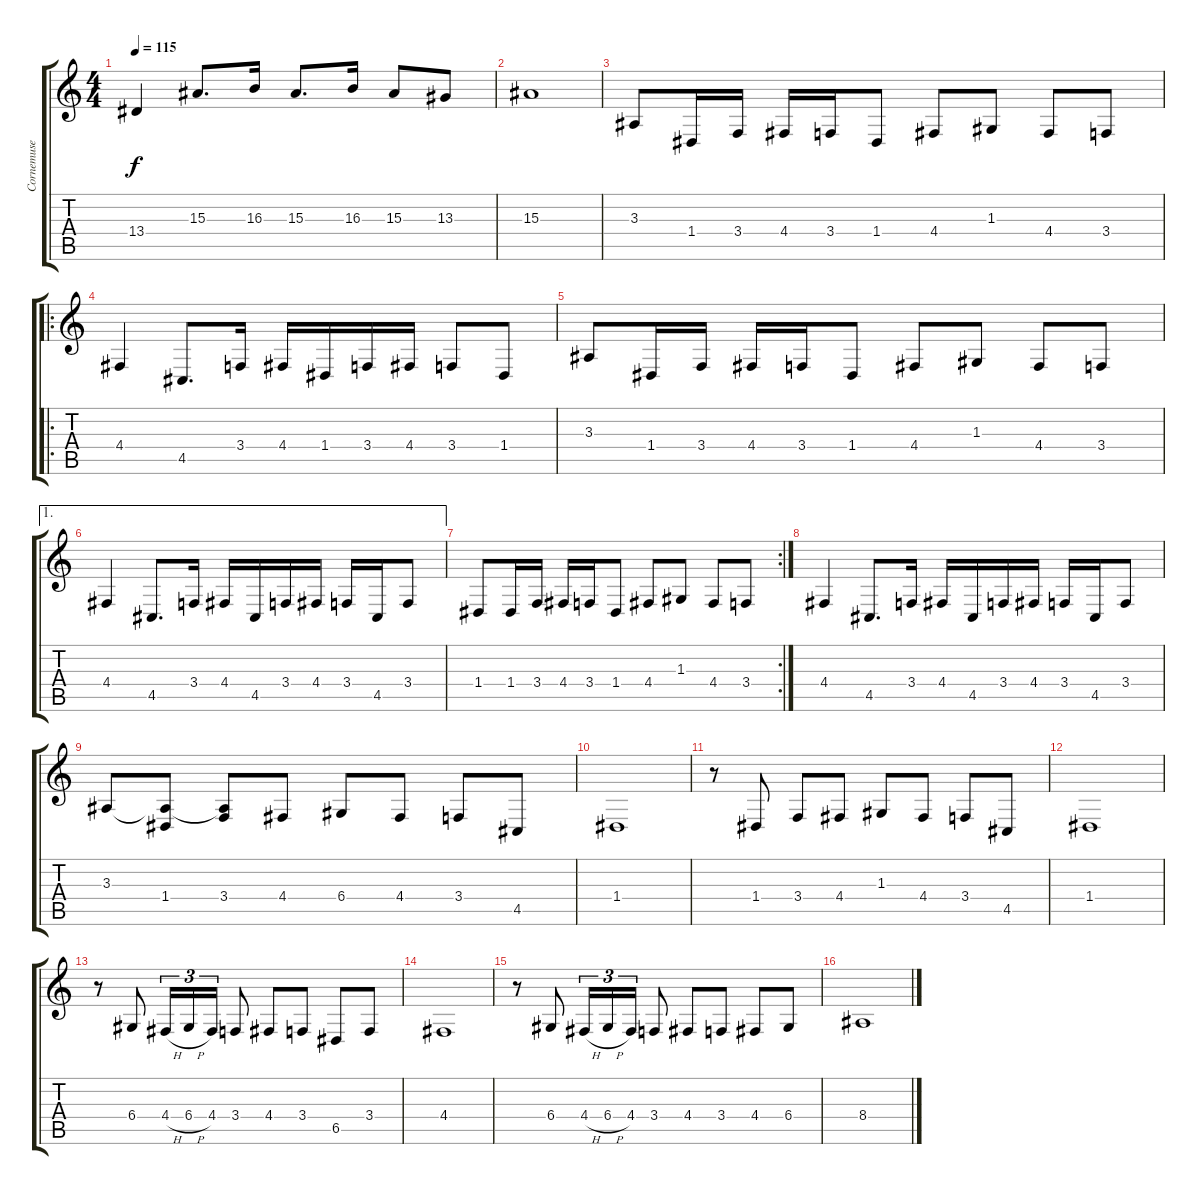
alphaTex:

\track ("Cornemuse" "Cornemuse") {instrument bagpipe}
\staff {score tabs}
\tuning (E4 B3 G3 D3 A2 E2) {hide}
\ts (4 4)
\tempo 115
\clef g2
\ks c
13.4.4{dy f} 15.3.8{d} 16.3.16 15.3.8{d} 16.3.16 15.3.8 13.3.8 |
15.3.1 |
3.3.8 1.4.16 3.4.16 4.4.16 3.4.16 1.4.8 4.4.8 1.3.8 4.4.8 3.4.8 |
\ro
4.4.4 4.5.8{d} 3.4.16 4.4.16 1.4.16 3.4.16 4.4.16 3.4.8 1.4.8 |
3.3.8 1.4.16 3.4.16 4.4.16 3.4.16 1.4.8 4.4.8 1.3.8 4.4.8 3.4.8 |
\ae 1
4.4.4 4.5.8{d} 3.4.16 4.4.16 4.5.16 3.4.16 4.4.16 3.4.16 4.5.16 3.4.8 |
\rc 2
1.4.8 1.4.16 3.4.16 4.4.16 3.4.16 1.4.8 4.4.8 1.3.8 4.4.8 3.4.8 |
4.4.4 4.5.8{d} 3.4.16 4.4.16 4.5.16 3.4.16 4.4.16 3.4.16 4.5.16 3.4.8 |
3.3.8 (3.3{t} 1.4).8 (3.3{t} 3.4).8 4.4.8 6.4.8 4.4.8 3.4.8 4.5.8 |
1.4.1 |
r.8 1.4.8 3.4.8 4.4.8 1.3.8 4.4.8 3.4.8 4.5.8 |
1.4.1 |
r.8 6.4.8 4.4{h}.16{tu (3 2)} 6.4{h}.16{tu (3 2)} 4.4.16{tu (3 2)} 3.4.8 4.4.8 3.4.8 6.5.8 3.4.8 |
4.4.1 |
r.8 6.4.8 4.4{h}.16{tu (3 2)} 6.4{h}.16{tu (3 2)} 4.4.16{tu (3 2)} 3.4.8 4.4.8 3.4.8 4.4.8 6.4.8 |
8.4.1
